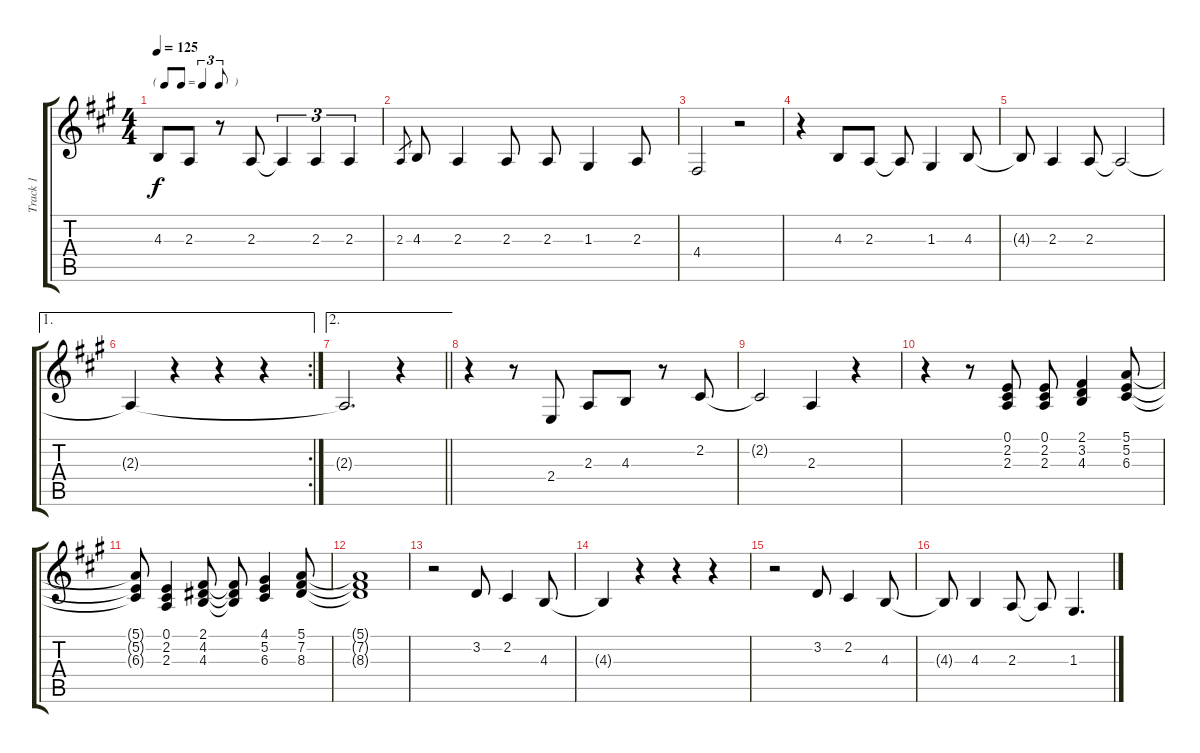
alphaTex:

\track ("Track 1" "Track 1") {instrument tenorsax}
\staff {score tabs}
\tuning (E4 B3 G3 D3 A2 E2) {hide}
\ts (4 4)
\tf triplet8th
\tempo 125
\clef g2
\ks a
4.3{t}.8{dy f} 2.3.8 r.8 2.3.8 2.3{t}.4{tu (3 2)} 2.3.4{tu (3 2)} 2.3.4{tu (3 2)} |
2.3.8{gr} 4.3.8 2.3.4 2.3.8 2.3.8 1.3.4 2.3.8 |
4.4.2 r.2 |
r.4 4.3.8 2.3.8 2.3{t}.8 1.3.4 4.3.8 |
4.3{t}.8 2.3.4 2.3.8 2.3{t}.2 |
\ae 1
\rc 2
2.3{t}.4 r.4 r.4 r.4 |
\ae 2
\barLineRight lightlight
2.3{t}.2{d} r.4 |
r.4 r.8 2.4.8 2.3.8 4.3.8 r.8 2.2.8 |
2.2{t}.2 2.3.4 r.4 |
r.4 r.8 (0.1 2.2 2.3).8 (0.1 2.2 2.3).8 (2.1 3.2 4.3).4 (5.1 5.2 6.3).8 |
(5.1{t} 5.2{t} 6.3{t}).8 (0.1 2.2 2.3).4 (2.1 4.2 4.3).8 (2.1{t} 4.2{t} 4.3{t}).8 (4.1 5.2 6.3).4 (5.1 7.2 8.3).8 |
(5.1{t} 7.2{t} 8.3{t}).1 |
r.2 3.2.8 2.2.4 4.3.8 |
4.3{t}.4 r.4 r.4 r.4 |
r.2 3.2.8 2.2.4 4.3.8 |
4.3{t}.8 4.3.4 2.3.8 2.3{t}.8 1.3.4{d}
